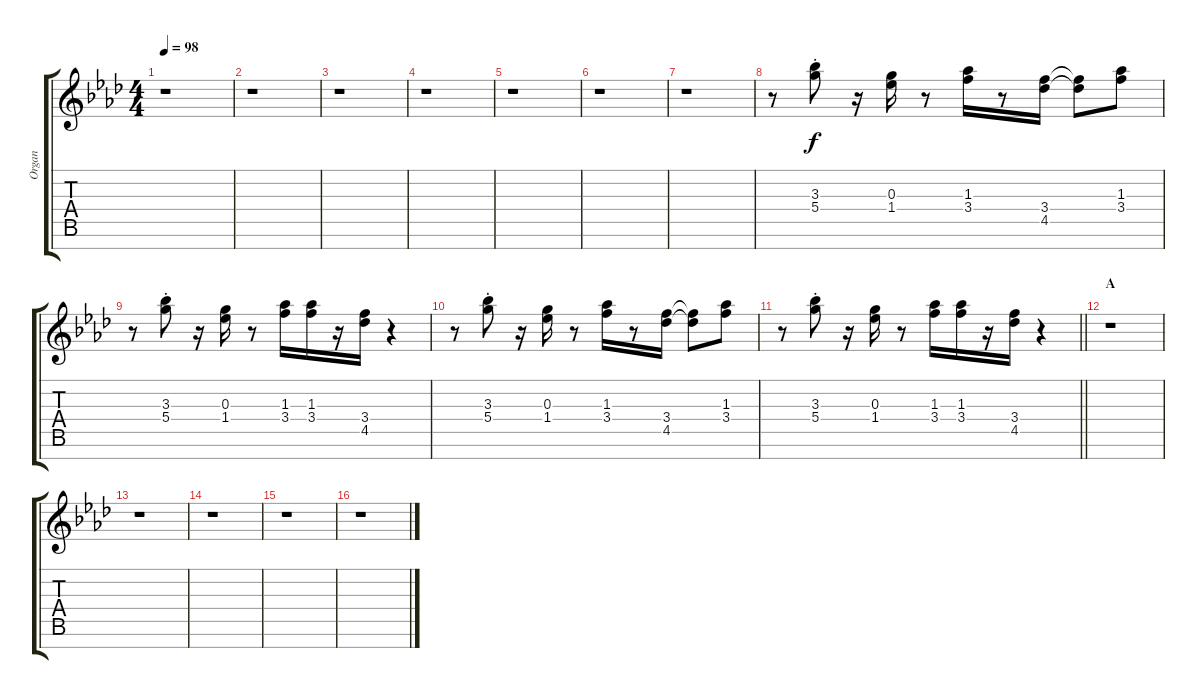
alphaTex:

\track ("Organ" "Organ") {instrument rockorgan}
\staff {score tabs}
\tuning (E6 B5 G5 D5 A4 E4 B3) {hide}
\ts (4 4)
\tempo 98
\clef g2
\ks ab
r.1{dy f} |
r.1 |
r.1 |
r.1 |
r.1 |
r.1 |
r.1 |
r.8 (3.3{st} 5.4{st}).8 r.16 (0.3 1.4).16 r.8 (1.3 3.4).16 r.8 (3.4 4.5).16 (3.4{t} 4.5{t}).8 (1.3 3.4).8 |
r.8 (3.3{st} 5.4{st}).8 r.16 (0.3 1.4).16 r.8 (1.3 3.4).16 (1.3 3.4).16 r.16 (3.4 4.5).16 r.4 |
r.8 (3.3{st} 5.4{st}).8 r.16 (0.3 1.4).16 r.8 (1.3 3.4).16 r.8 (3.4 4.5).16 (3.4{t} 4.5{t}).8 (1.3 3.4).8 |
\barLineRight lightlight
r.8 (3.3{st} 5.4{st}).8 r.16 (0.3 1.4).16 r.8 (1.3 3.4).16 (1.3 3.4).16 r.16 (3.4 4.5).16 r.4 |
\section ("" "A")
r.1 |
r.1 |
r.1 |
r.1 |
r.1
